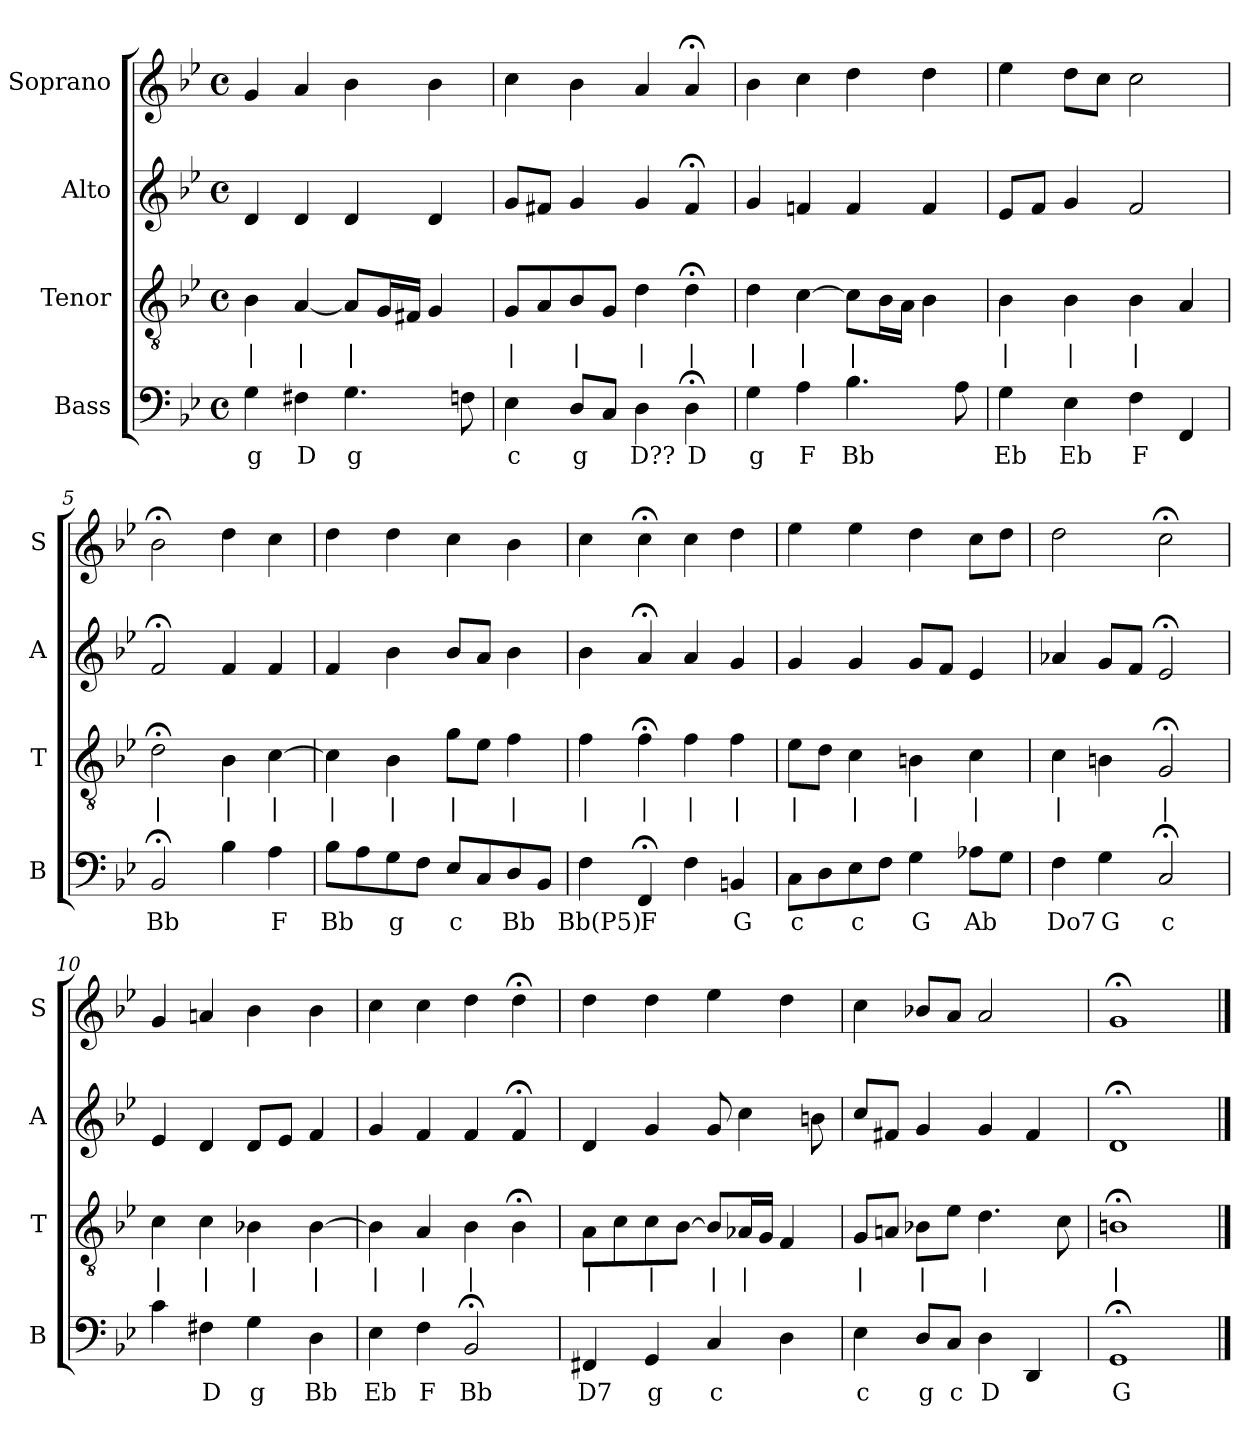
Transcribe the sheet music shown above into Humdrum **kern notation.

**kern	**text	**kern	**text	**kern	**kern
*part4	*part4	*part3	*part3	*part2	*part1
*staff4	*staff4	*staff3	*staff3	*staff2	*staff1
*I"Bass	*	*I"Tenor	*	*I"Alto	*I"Soprano
*I'B	*	*I'T	*	*I'A	*I'S
*clefF4	*	*clefGv2	*	*clefG2	*clefG2
*k[b-e-]	*	*k[b-e-]	*	*k[b-e-]	*k[b-e-]
*g:	*	*g:	*	*g:	*g:
*M4/4	*	*M4/4	*	*M4/4	*M4/4
*met(c)	*	*met(c)	*	*met(c)	*met(c)
*MM100	*	*MM100	*	*MM100	*MM100
=1	=1	=1	=1	=1	=1
4G	g	4B-	|	4d	4g
4F#X	D	[4A	|	4d	4a
4.G	g	8AL]	|	4d	4b-
.	.	16GL	.	.	.
.	.	16F#XJJ	.	.	.
.	.	4G	.	4d	4b-
8Fn	.	.	.	.	.
=2	=2	=2	=2	=2	=2
4E-	c	8GL	|	8gL	4cc
.	.	8A	.	8f#XJ	.
8DL	g	8B-	|	4g	4b-
8CJ	.	8GJ	.	.	.
4D	D??	4d	|	4g	4a
4D;<	D	4d;<	|	4f#;<	4a;<
=3	=3	=3	=3	=3	=3
4G	g	4d	|	4g	4b-
4A	F	[4c	|	4fn	4cc
4.B-	Bb	8cL]	|	4f	4dd
.	.	16B-L	.	.	.
.	.	16AJJ	.	.	.
.	.	4B-	.	4f	4dd
8A	.	.	.	.	.
=4	=4	=4	=4	=4	=4
4G	Eb	4B-	|	8e-L	4ee-
.	.	.	.	8fJ	.
4E-	Eb	4B-	|	4g	8ddL
.	.	.	.	.	8ccJ
4F	F	4B-	|	2f	2cc
4FF	.	4A	.	.	.
=5	=5	=5	=5	=5	=5
2BB-;<	Bb	2d;<	|	2f;<	2b-;<
4B-	.	4B-	|	4f	4dd
4A	F	[4c	|	4f	4cc
=6	=6	=6	=6	=6	=6
8B-L	Bb	4c]	|	4f	4dd
8A	.	.	.	.	.
8G	g	4B-	|	4b-	4dd
8FJ	.	.	.	.	.
8E-L	c	8gL	|	8b-L	4cc
8C	.	8e-J	.	8aJ	.
8D	Bb	4f	|	4b-	4b-
8BB-J	.	.	.	.	.
=7	=7	=7	=7	=7	=7
4F	Bb(P5)	4f	|	4b-	4cc
4FF;<	F	4f;<	|	4a;<	4cc;<
4F	.	4f	|	4a	4cc
4BBn	G	4f	|	4g	4dd
=8	=8	=8	=8	=8	=8
8CL	c	8e-L	|	4g	4ee-
8D	.	8dJ	.	.	.
8E-	c	4c	|	4g	4ee-
8FJ	.	.	.	.	.
4G	G	4Bn	|	8gL	4dd
.	.	.	.	8fJ	.
8A-XL	Ab	4c	|	4e-	8ccL
8GJ	.	.	.	.	8ddJ
=9	=9	=9	=9	=9	=9
4F	Do7	4c	|	4a-X	2dd
4G	G	4Bn	.	8gL	.
.	.	.	.	8fJ	.
2C;<	c	2G;<	|	2e-;<	2cc;<
=10	=10	=10	=10	=10	=10
4c	.	4c	|	4e-	4g
4F#X	D	4c	|	4d	4an
4G	g	4B-X	|	8dL	4b-
.	.	.	.	8e-J	.
4D	Bb	[4B-	|	4f	4b-
=11	=11	=11	=11	=11	=11
4E-	Eb	4B-]	|	4g	4cc
4F	F	4A	|	4f	4cc
2BB-;<	Bb	4B-	|	4f	4dd
.	.	4B-;<	.	4f;<	4dd;<
=12	=12	=12	=12	=12	=12
4FF#X	D7	8AL	|	4d	4dd
.	.	8c	.	.	.
4GG	g	8c	|	4g	4dd
.	.	[8B-J	.	.	.
4C	c	8B-L]	|	8g	4ee-
.	.	16A-XL	|	4cc	.
.	.	16GJJ	.	.	.
4D	.	4F	.	.	4dd
.	.	.	.	8bn	.
=13	=13	=13	=13	=13	=13
4E-	c	8GL	|	8ccL	4cc
.	.	8AnJ	.	8f#XJ	.
8DL	g	8B-XL	|	4g	8b-XL
8CJ	c	8e-J	.	.	8aJ
4D	D	4.d	|	4g	2a
4DD	.	.	.	4f#	.
.	.	8c	.	.	.
=14	=14	=14	=14	=14	=14
1GG;<	G	1Bn;<	|	1d;<	1g;<
==	==	==	==	==	==
*-	*-	*-	*-	*-	*-
